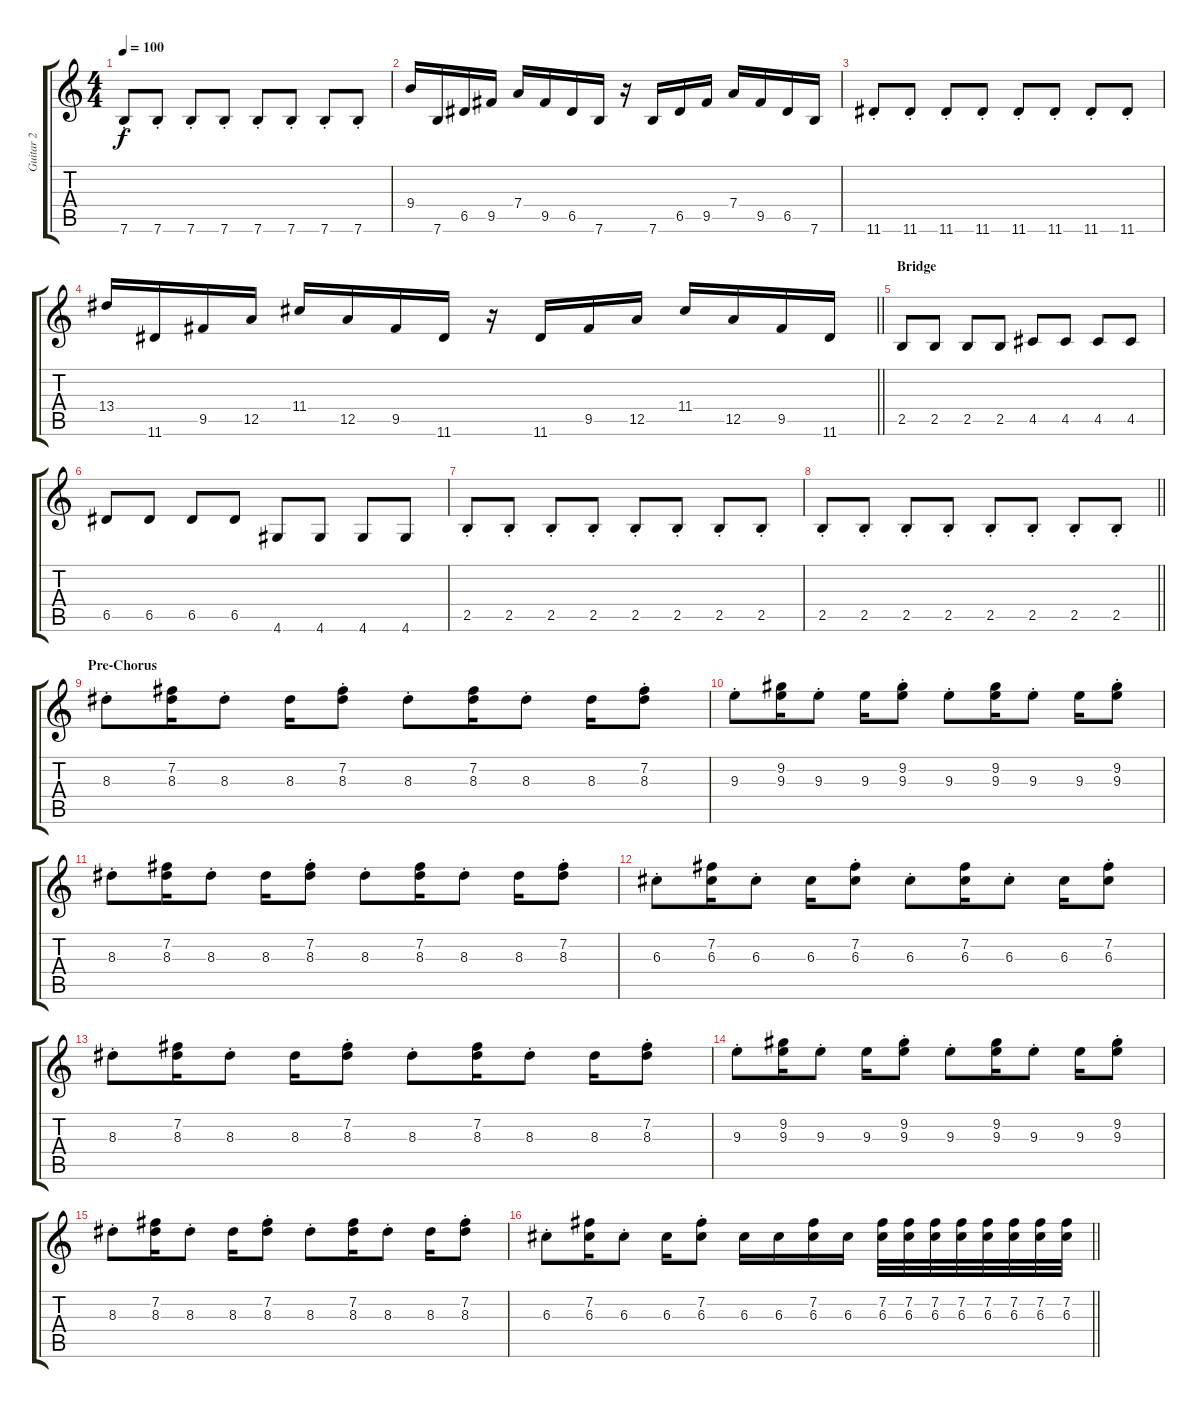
\track ("Guitar 2" "Guitar 2") {instrument distortionguitar}
\staff {score tabs}
\tuning (E4 B3 G3 D3 A2 E2) {hide}
\ts (4 4)
\tempo 100
\clef g2
\ks c
7.6{st}.8{dy f} 7.6{st}.8 7.6{st}.8 7.6{st}.8 7.6{st}.8 7.6{st}.8 7.6{st}.8 7.6{st}.8 |
9.4.16 7.6.16 6.5.16 9.5.16 7.4.16 9.5.16 6.5.16 7.6.16 r.16 7.6.16 6.5.16 9.5.16 7.4.16 9.5.16 6.5.16 7.6.16 |
11.6{st}.8 11.6{st}.8 11.6{st}.8 11.6{st}.8 11.6{st}.8 11.6{st}.8 11.6{st}.8 11.6{st}.8 |
\barLineRight lightlight
13.4.16 11.6.16 9.5.16 12.5.16 11.4.16 12.5.16 9.5.16 11.6.16 r.16 11.6.16 9.5.16 12.5.16 11.4.16 12.5.16 9.5.16 11.6.16 |
\section ("" "Bridge")
2.5.8 2.5.8 2.5.8 2.5.8 4.5.8 4.5.8 4.5.8 4.5.8 |
6.5.8 6.5.8 6.5.8 6.5.8 4.6.8 4.6.8 4.6.8 4.6.8 |
2.5{st}.8 2.5{st}.8 2.5{st}.8 2.5{st}.8 2.5{st}.8 2.5{st}.8 2.5{st}.8 2.5{st}.8 |
\barLineRight lightlight
2.5{st}.8 2.5{st}.8 2.5{st}.8 2.5{st}.8 2.5{st}.8 2.5{st}.8 2.5{st}.8 2.5{st}.8 |
\section ("" "Pre-Chorus")
8.3{st}.8 (7.2 8.3).16 8.3{st}.8 8.3.16 (7.2{st} 8.3{st}).8 8.3{st}.8 (7.2 8.3).16 8.3{st}.8 8.3.16 (7.2{st} 8.3{st}).8 |
9.3{st}.8 (9.2 9.3).16 9.3{st}.8 9.3.16 (9.2{st} 9.3{st}).8 9.3{st}.8 (9.2 9.3).16 9.3{st}.8 9.3.16 (9.2{st} 9.3{st}).8 |
8.3{st}.8 (7.2 8.3).16 8.3{st}.8 8.3.16 (7.2{st} 8.3{st}).8 8.3{st}.8 (7.2 8.3).16 8.3{st}.8 8.3.16 (7.2{st} 8.3{st}).8 |
6.3{st}.8 (7.2 6.3).16 6.3{st}.8 6.3.16 (7.2{st} 6.3{st}).8 6.3{st}.8 (7.2 6.3).16 6.3{st}.8 6.3.16 (7.2{st} 6.3{st}).8 |
8.3{st}.8 (7.2 8.3).16 8.3{st}.8 8.3.16 (7.2{st} 8.3{st}).8 8.3{st}.8 (7.2 8.3).16 8.3{st}.8 8.3.16 (7.2{st} 8.3{st}).8 |
9.3{st}.8 (9.2 9.3).16 9.3{st}.8 9.3.16 (9.2{st} 9.3{st}).8 9.3{st}.8 (9.2 9.3).16 9.3{st}.8 9.3.16 (9.2{st} 9.3{st}).8 |
8.3{st}.8 (7.2 8.3).16 8.3{st}.8 8.3.16 (7.2{st} 8.3{st}).8 8.3{st}.8 (7.2 8.3).16 8.3{st}.8 8.3.16 (7.2{st} 8.3{st}).8 |
\barLineRight lightlight
6.3{st}.8 (7.2 6.3).16 6.3{st}.8 6.3.16 (7.2{st} 6.3{st}).8 6.3.16 6.3.16 (7.2 6.3).16 6.3.16 (7.2 6.3).32 (7.2 6.3).32 (7.2 6.3).32 (7.2 6.3).32 (7.2 6.3).32 (7.2 6.3).32 (7.2 6.3).32 (7.2 6.3).32
